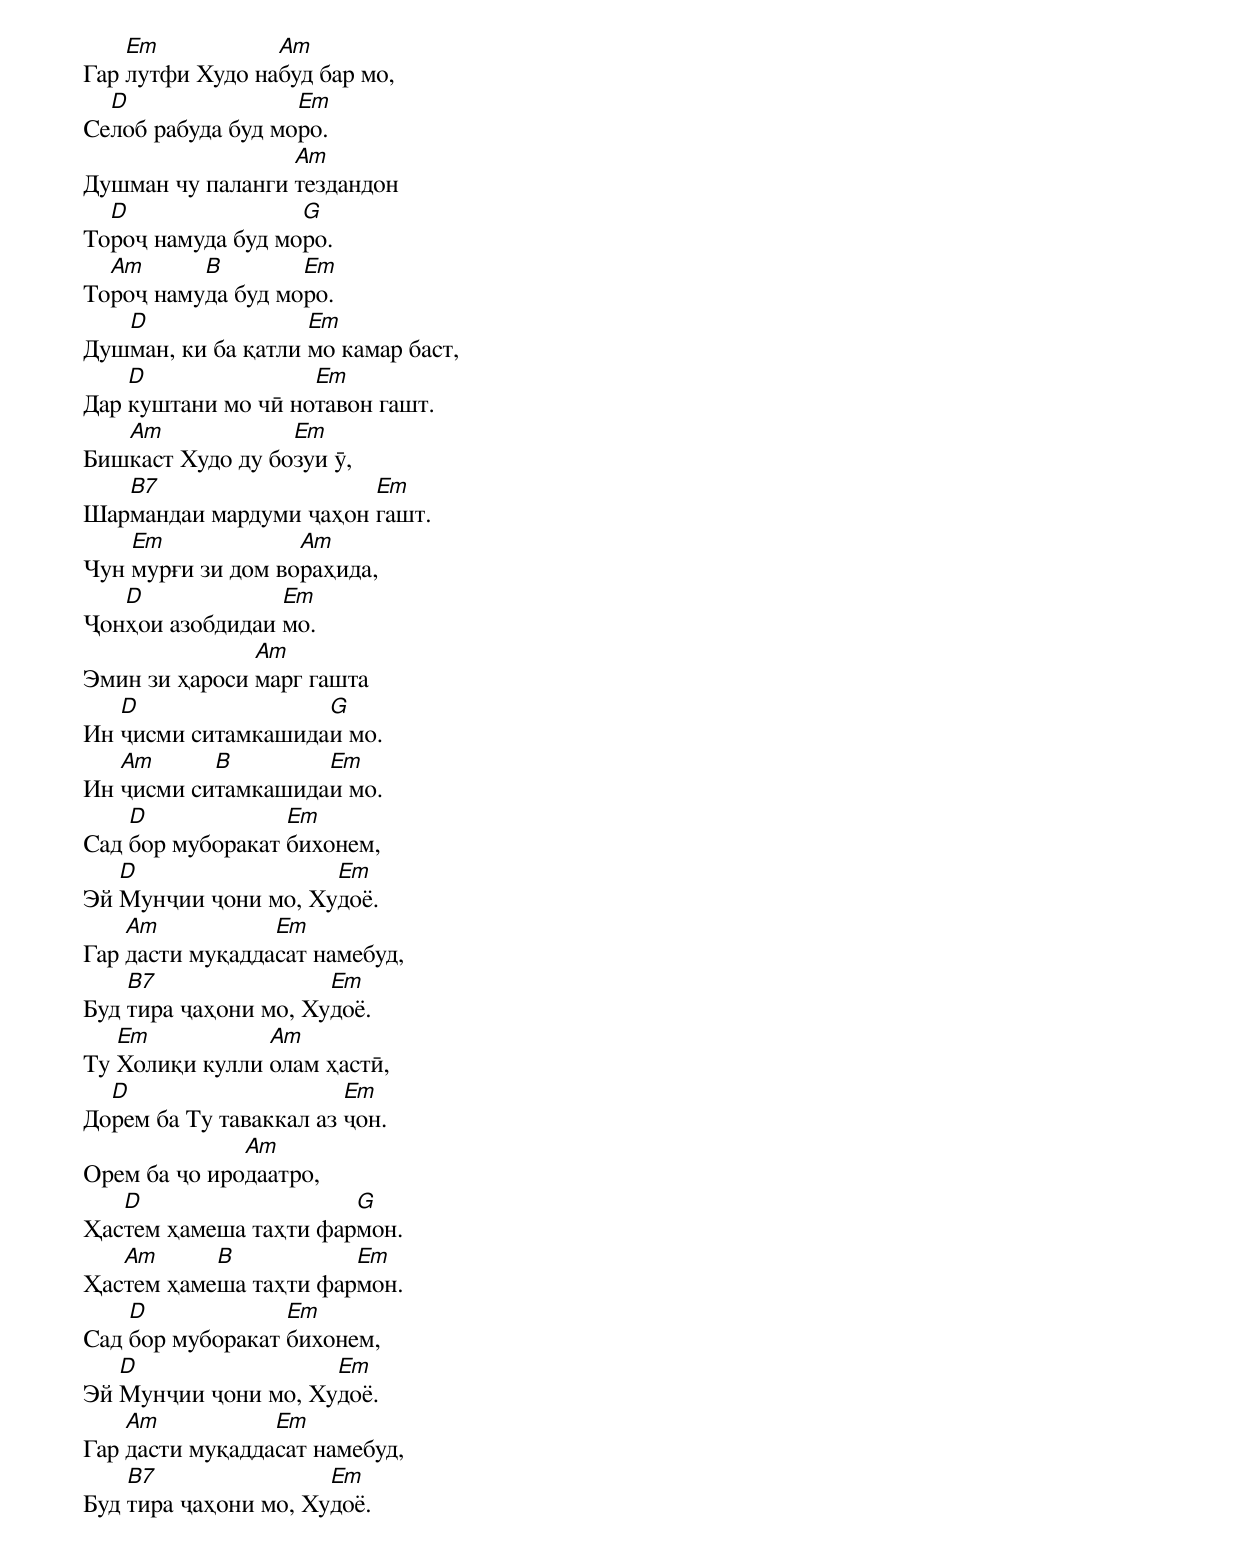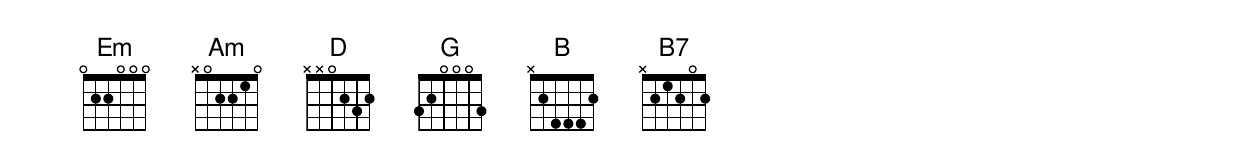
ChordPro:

Гар [Em]лутфи Худо на[Am]буд бар мо,
Се[D]лоб рабуда буд мо[Em]ро.
Душман чу паланги [Am]тездандон
То[D]роҷ намуда буд мо[G]ро.
То[Am]роҷ наму[B]да буд мо[Em]ро.
Душ[D]ман, ки ба қатли [Em]мо камар баст,
Дар [D]куштани мо чӣ но[Em]тавон гашт.
Биш[Am]каст Худо ду бо[Em]зуи ӯ,
Шар[B7]мандаи мардуми ҷаҳон [Em]гашт.
Чун [Em]мурғи зи дом во[Am]раҳида,
Ҷон[D]ҳои азобдидаи [Em]мо.
Эмин зи ҳароси [Am]марг гашта
Ин [D]ҷисми ситамкашида[G]и мо.
Ин [Am]ҷисми си[B]тамкашида[Em]и мо.
Сад [D]бор муборакат [Em]бихонем,
Эй [D]Мунҷии ҷони мо, Ху[Em]доё.
Гар [Am]дасти муқадда[Em]сат намебуд,
Буд [B7]тира ҷаҳони мо, Ху[Em]доё.
Ту [Em]Холиқи кулли [Am]олам ҳастӣ,
До[D]рем ба Ту таваккал аз [Em]ҷон.
Орем ба ҷо иро[Am]даатро,
Ҳас[D]тем ҳамеша таҳти фар[G]мон.
Ҳас[Am]тем ҳаме[B]ша таҳти фар[Em]мон.
Сад [D]бор муборакат [Em]бихонем,
Эй [D]Мунҷии ҷони мо, Ху[Em]доё.
Гар [Am]дасти муқадда[Em]сат намебуд,
Буд [B7]тира ҷаҳони мо, Ху[Em]доё.
